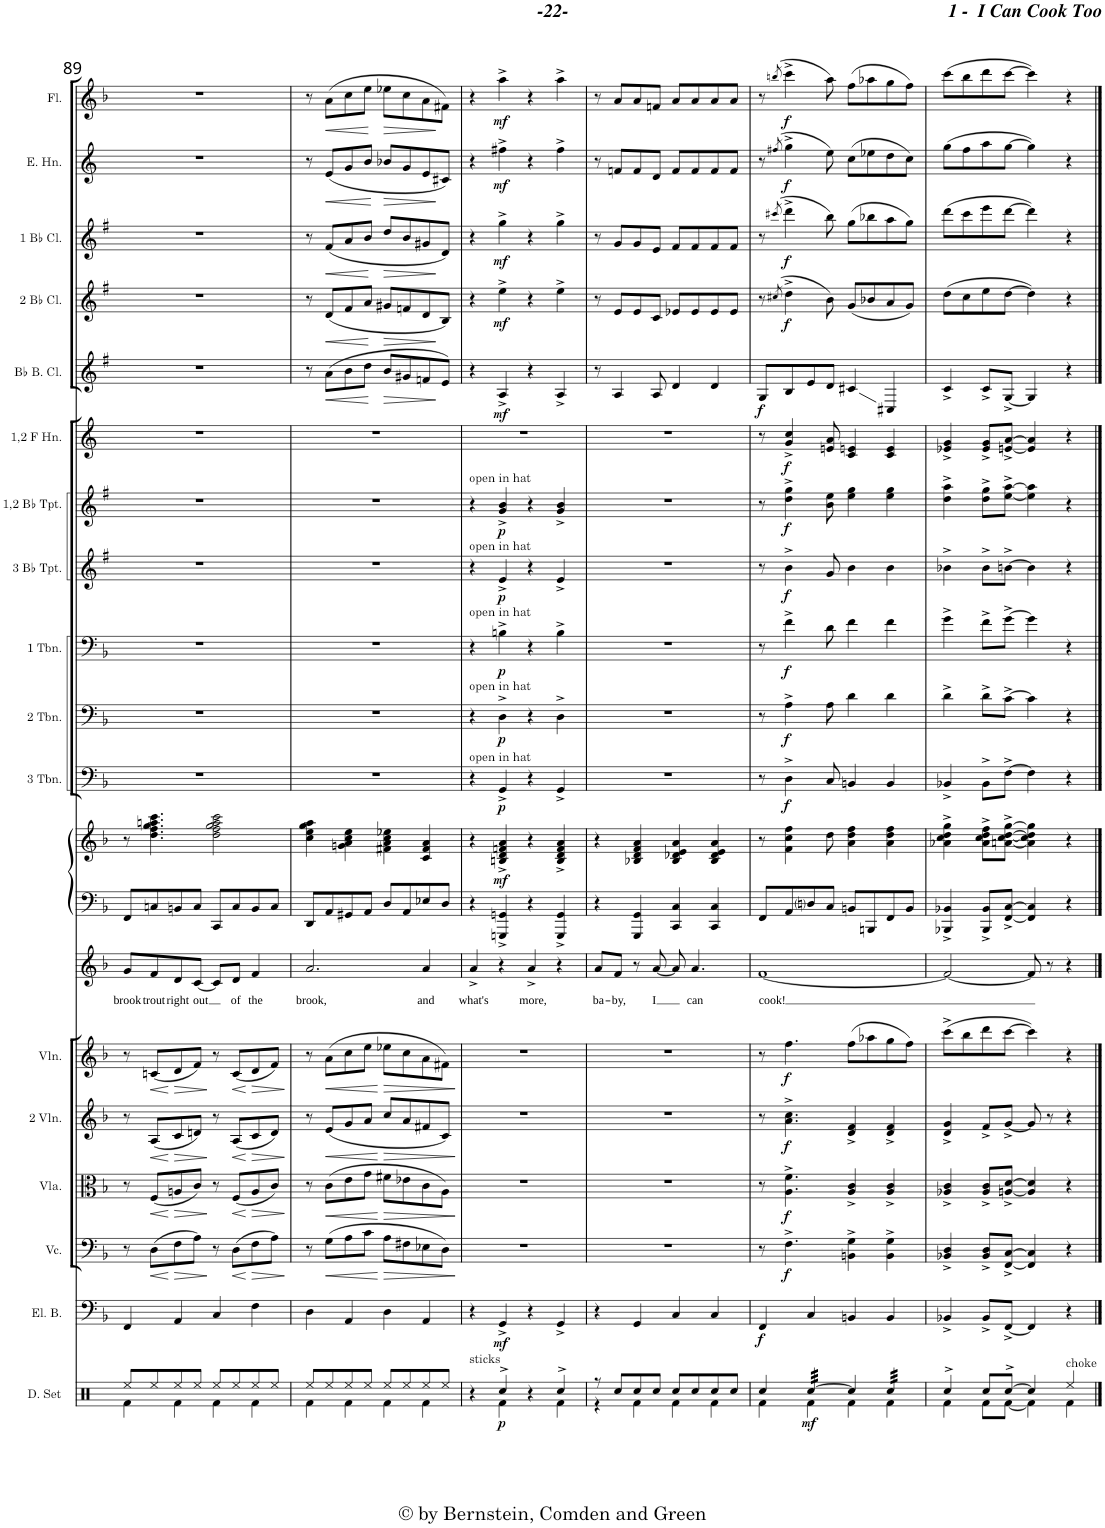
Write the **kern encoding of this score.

**kern	**dynam	**kern	**dynam	**kern	**dynam	**kern	**dynam	**kern	**dynam	**kern	**dynam	**kern	**text	**kern	**kern	**dynam	**kern	**dynam	**kern	**dynam	**kern	**dynam	**kern	**dynam	**kern	**dynam	**kern	**dynam	**kern	**dynam	**kern	**dynam	**kern	**dynam	**kern	**dynam	**kern	**dynam
*part19	*part19	*part18	*part18	*part17	*part17	*part16	*part16	*part15	*part15	*part14	*part14	*part13	*part13	*part12	*part12	*part12	*part11	*part11	*part10	*part10	*part9	*part9	*part8	*part8	*part7	*part7	*part6	*part6	*part5	*part5	*part4	*part4	*part3	*part3	*part2	*part2	*part1	*part1
*staff20	*staff20	*staff19	*staff19	*staff18	*staff18	*staff17	*staff17	*staff16	*staff16	*staff15	*staff15	*staff14	*staff14	*staff13	*staff12	*staff12/13	*staff11	*staff11	*staff10	*staff10	*staff9	*staff9	*staff8	*staff8	*staff7	*staff7	*staff6	*staff6	*staff5	*staff5	*staff4	*staff4	*staff3	*staff3	*staff2	*staff2	*staff1	*staff1
*I"Drumset	*	*I"Electric Bass	*	*I"Violoncello	*	*I"Viola	*	*I"2 Violin	*	*I"Violin	*	*I"Voice	*	*I"Piano	*	*	*I"3 Trombone	*	*I"2 Trombone	*	*I"1 Trombone	*	*I"3 Bb Trumpet	*	*I"1,2 Bb Trumpet	*	*I"1,2 Horn in F	*	*I"Bb Bass Clarinet	*	*I"2 Bb Clarinet	*	*I"1 Bb Clarinet	*	*I"English Horn	*	*I"Flute	*
*I'D. Set	*	*I'El. B.	*	*I'Vc.	*	*I'Vla.	*	*I'2 Vln.	*	*I'Vln.	*	*	*	*I'Pno	*	*	*I'3 Tbn.	*	*I'2 Tbn.	*	*I'1 Tbn.	*	*I'3 Bb Tpt.	*	*I'1,2 Bb Tpt.	*	*	*	*I'Bb B. Cl.	*	*I'2 Bb Cl.	*	*I'1 Bb Cl.	*	*I'E. Hn.	*	*I'Fl.	*
!!LO:PB:g=z
*clefX	*	*clefF4	*	*clefF4	*	*clefC3	*	*clefG2	*	*clefG2	*	*clefG2	*	*clefF4	*clefG2	*	*clefF4	*	*clefF4	*	*clefF4	*	*clefG2	*	*clefG2	*	*clefG2	*	*clefG2	*	*clefG2	*	*clefG2	*	*clefG2	*	*clefG2	*
*	*	*Trd7c12	*	*	*	*	*	*	*	*	*	*	*	*	*	*	*	*	*	*	*	*	*Trd1c2	*	*Trd1c2	*	*Trd4c7	*	*Trd8c14	*	*Trd1c2	*	*Trd1c2	*	*Trd4c7	*	*	*
*k[]	*	*k[b-]	*	*k[b-]	*	*k[b-]	*	*k[b-]	*	*k[b-]	*	*k[b-]	*	*k[b-]	*k[b-]	*	*k[b-]	*	*k[b-]	*	*k[b-]	*	*k[f#]	*	*k[f#]	*	*k[]	*	*k[f#]	*	*k[f#]	*	*k[f#]	*	*k[]	*	*k[b-]	*
*M2/2	*	*M2/2	*	*M2/2	*	*M2/2	*	*M2/2	*	*M2/2	*	*M2/2	*	*M2/2	*M2/2	*	*M2/2	*	*M2/2	*	*M2/2	*	*M2/2	*	*M2/2	*	*M2/2	*	*M2/2	*	*M2/2	*	*M2/2	*	*M2/2	*	*M2/2	*
*met(c|)	*	*met(c|)	*	*met(c|)	*	*met(c|)	*	*met(c|)	*	*met(c|)	*	*met(c|)	*	*met(c|)	*met(c|)	*	*met(c|)	*	*met(c|)	*	*met(c|)	*	*met(c|)	*	*met(c|)	*	*met(c|)	*	*met(c|)	*	*met(c|)	*	*met(c|)	*	*met(c|)	*	*met(c|)	*
=89	=89	=89	=89	=89	=89	=89	=89	=89	=89	=89	=89	=89	=89	=89	=89	=89	=89	=89	=89	=89	=89	=89	=89	=89	=89	=89	=89	=89	=89	=89	=89	=89	=89	=89	=89	=89	=89	=89
*^	*	*	*	*	*	*	*	*	*	*	*	*	*	*	*	*	*	*	*	*	*	*	*	*	*	*	*	*	*	*	*	*	*	*	*	*	*	*
!	!	!	!	!	!	!	!	!	!	!	!	!	!	!LO:LY:b	!	!	!	!	!	!	!	!	!	!	!	!	!	!	!	!	!	!	!	!	!	!	!	!	!
8Ree/L	4Rf\	.	4FF/	.	8r	.	8r	.	8r	.	8r	.	8g/L	brook	8FF/L	8r	.	1r	.	1r	.	1r	.	1r	.	1r	.	1r	.	1r	.	1r	.	1r	.	1r	.	1r	.
!	!	!	!	!	!	!LO:HP:b	!	!LO:HP:b	!	!LO:HP:b	!	!LO:HP:b	!	!LO:LY:b	!	!	!	!	!	!	!	!	!	!	!	!	!	!	!	!	!	!	!	!	!	!	!	!	!
8Ree/	.	.	.	.	(8D\L	<	(8F/L	<	(8A/L	<	(8cn/L	<	8f/	trout	8Cn/	4.dd\ 4.ff\ 4.gg\ 4.aan\ 4.ccc\	.	.	.	.	.	.	.	.	.	.	.	.	.	.	.	.	.	.	.	.	.	.	.
!	!	!	!	!	!	!LO:HP:n=1:b	!	!LO:HP:n=1:b	!	!LO:HP:n=1:b	!	!LO:HP:n=1:b	!	!LO:LY:b	!	!	!	!	!	!	!	!	!	!	!	!	!	!	!	!	!	!	!	!	!	!	!	!	!
8Ree/	4Rf\	.	4AA/	.	8F\	[ >	8An/	[ >	8c/	[ >	8d/	[ >	8d/	right	8BBn/	.	.	.	.	.	.	.	.	.	.	.	.	.	.	.	.	.	.	.	.	.	.	.	.
!	!	!	!	!	!	!	!	!	!	!	!	!	!	!LO:LY:b	!	!	!	!	!	!	!	!	!	!	!	!	!	!	!	!	!	!	!	!	!	!	!	!	!
8Ree/J	.	.	.	.	8A\J)	.	8c/J)	.	8dn/J)	.	8f/J)	.	[8c/J	out	8C/J	.	.	.	.	.	.	.	.	.	.	.	.	.	.	.	.	.	.	.	.	.	.	.	.
8Ree/L	4Rf\	.	4C/	.	8r	]	8r	]	8r	]	8r	]	8c/L]	.	8CC/L	2dd\ 2ff\ 2gg\ 2aa\ 2ccc\	.	.	.	.	.	.	.	.	.	.	.	.	.	.	.	.	.	.	.	.	.	.	.
!	!	!	!	!	!	!LO:HP:b	!	!LO:HP:b	!	!LO:HP:b	!	!LO:HP:b	!	!LO:LY:b	!	!	!	!	!	!	!	!	!	!	!	!	!	!	!	!	!	!	!	!	!	!	!	!	!
8Ree/	.	.	.	.	(8D\L	<	(8F/L	<	(8A/L	<	(8c/L	<	8d/J	of	8C/	.	.	.	.	.	.	.	.	.	.	.	.	.	.	.	.	.	.	.	.	.	.	.	.
!	!	!	!	!	!	!LO:HP:n=1:b	!	!LO:HP:n=1:b	!	!LO:HP:n=1:b	!	!LO:HP:n=1:b	!	!LO:LY:b	!	!	!	!	!	!	!	!	!	!	!	!	!	!	!	!	!	!	!	!	!	!	!	!	!
8Ree/	4Rf\	.	4F\	.	8F\	[ >	8A/	[ >	8c/	[ >	8d/	[ >	4f/	the	8BB/	.	.	.	.	.	.	.	.	.	.	.	.	.	.	.	.	.	.	.	.	.	.	.	.
8Ree/J	.	.	.	.	8A\J)	.	8c/J)	.	8d/J)	.	8f/J)	.	.	.	8C/J	.	.	.	.	.	.	.	.	.	.	.	.	.	.	.	.	.	.	.	.	.	.	.	.
*v	*v	*	*	*	*	*	*	*	*	*	*	*	*	*	*	*	*	*	*	*	*	*	*	*	*	*	*	*	*	*	*	*	*	*	*	*	*	*	*
.	.	.	.	.	]	.	]	.	]	.	]	.	.	.	.	.	.	.	.	.	.	.	.	.	.	.	.	.	.	.	.	.	.	.	.	.	.	.
=90	=90	=90	=90	=90	=90	=90	=90	=90	=90	=90	=90	=90	=90	=90	=90	=90	=90	=90	=90	=90	=90	=90	=90	=90	=90	=90	=90	=90	=90	=90	=90	=90	=90	=90	=90	=90	=90	=90
*^	*	*	*	*	*	*	*	*	*	*	*	*	*	*	*	*	*	*	*	*	*	*	*	*	*	*	*	*	*	*	*	*	*	*	*	*	*	*
!	!	!	!	!	!	!	!	!	!	!	!	!	!	!LO:LY:b	!	!	!	!	!	!	!	!	!	!	!	!	!	!	!	!	!	!	!	!	!	!	!	!	!
8Ree/L	4Rf\	.	4D\	.	8r	.	8r	.	8r	.	8r	.	2.a/	brook,	8DD/L	4cc\ 4ee\ 4gg\ 4aa\	.	1r	.	1r	.	1r	.	1r	.	1r	.	1r	.	8r	.	8r	.	8r	.	8r	.	8r	.
!	!	!	!	!	!	!LO:HP:b	!	!LO:HP:b	!	!LO:HP:b	!	!LO:HP:b	!	!	!	!	!	!	!	!	!	!	!	!	!	!	!	!	!	!	!LO:HP:b	!	!LO:HP:b	!	!LO:HP:b	!	!LO:HP:b	!	!LO:HP:b
8Ree/	.	.	.	.	(8G\L	<	(8c\L	<	(8e/L	<	(8a\L	<	.	.	8AA/	.	.	.	.	.	.	.	.	.	.	.	.	.	.	(8a\L	<	(8d/L	<	(8f#/L	<	(8e/L	<	(8a\L	<
8Ree/	4Rf\	.	4AA/	.	8A\	.	8e\	.	8g/	.	8cc\	.	.	.	8GG#X/	4gn\ 4a\ 4cc\ 4ee\	.	.	.	.	.	.	.	.	.	.	.	.	.	8b\	.	8f#/	.	8a/	.	8g/	.	8cc\	.
8Ree/J	.	.	.	.	8c\J	.	8g\J	.	8a/J	.	8ee\J	.	.	.	8AA/J	.	.	.	.	.	.	.	.	.	.	.	.	.	.	8dd\J	.	8a/J	.	8b/J	.	8b/J	.	8ee\J	.
!	!	!	!	!	!	!LO:HP:n=1:b	!	!LO:HP:n=1:b	!	!LO:HP:n=1:b	!	!LO:HP:n=1:b	!	!	!	!	!	!	!	!	!	!	!	!	!	!	!	!	!	!	!LO:HP:n=1:b	!	!LO:HP:n=1:b	!	!LO:HP:n=1:b	!	!LO:HP:n=1:b	!	!LO:HP:n=1:b
8Ree/L	4Rf\	.	4D\	.	8A\L	[ >	8f#X\L	[ >	8cc/L	[ >	8ee-X\L	[ >	.	.	8D/L	4f#X\ 4a\ 4cc\ 4ee-X\	.	.	.	.	.	.	.	.	.	.	.	.	.	8b/L	[ >	8g#X/L	[ >	8dd/L	[ >	8b-X/L	[ >	8ee-X\L	[ >
8Ree/	.	.	.	.	8F#X\	.	8e-X\	.	8a/	.	8cc\	.	.	.	8AA/	.	.	.	.	.	.	.	.	.	.	.	.	.	.	8g#X/	.	8fn/	.	8b/	.	8g/	.	8cc\	.
!	!	!	!	!	!	!	!	!	!	!	!	!	!	!LO:LY:b	!	!	!	!	!	!	!	!	!	!	!	!	!	!	!	!	!	!	!	!	!	!	!	!	!
8Ree/	4Rf\	.	4AA/	.	8E-X\	.	8c\	.	8f#X/	.	8a\	.	4a/	and	8E-X/	4c/ 4f#/ 4a/	.	.	.	.	.	.	.	.	.	.	.	.	.	8fn/	.	8d/	.	8g#X/	.	8e/	.	8a\	.
8Ree/J	.	.	.	.	8D\J)	.	8A\J)	.	8c/J)	.	8f#X\J)	.	.	.	8D/J	.	.	.	.	.	.	.	.	.	.	.	.	.	.	8e/J)	]	8B/J)	]	8d/J)	]	8c#X/J)	]	8f#X\J)	]
*v	*v	*	*	*	*	*	*	*	*	*	*	*	*	*	*	*	*	*	*	*	*	*	*	*	*	*	*	*	*	*	*	*	*	*	*	*	*	*	*
.	.	.	.	.	]	.	]	.	]	.	]	.	.	.	.	.	.	.	.	.	.	.	.	.	.	.	.	.	.	.	.	.	.	.	.	.	.	.
=91	=91	=91	=91	=91	=91	=91	=91	=91	=91	=91	=91	=91	=91	=91	=91	=91	=91	=91	=91	=91	=91	=91	=91	=91	=91	=91	=91	=91	=91	=91	=91	=91	=91	=91	=91	=91	=91	=91
*^	*	*	*	*	*	*	*	*	*	*	*	*	*	*	*	*	*	*	*	*	*	*	*	*	*	*	*	*	*	*	*	*	*	*	*	*	*	*
!	!	!	!	!	!	!	!	!	!	!	!	!	!	!	!	!	!	!	!	!	!	!	!	!	!	!LO:TX:a:t=open in hat	!	!	!	!	!	!	!	!	!	!	!	!	!
!	!	!	!	!	!	!	!	!	!	!	!	!	!	!	!	!	!	!	!	!	!	!	!	!LO:TX:a:t=open in hat	!	!	!	!	!	!	!	!	!	!	!	!	!	!	!
!	!	!	!	!	!	!	!	!	!	!	!	!	!	!	!	!	!	!	!	!	!	!LO:TX:a:t=open in hat	!	!	!	!	!	!	!	!	!	!	!	!	!	!	!	!	!
!	!	!	!	!	!	!	!	!	!	!	!	!	!	!	!	!	!	!	!	!LO:TX:a:t=open in hat	!	!	!	!	!	!	!	!	!	!	!	!	!	!	!	!	!	!	!
!	!	!	!	!	!	!	!	!	!	!	!	!	!	!	!	!	!	!LO:TX:a:t=open in hat	!	!	!	!	!	!	!	!	!	!	!	!	!	!	!	!	!	!	!	!	!
!LO:TX:a:t=sticks	!	!	!	!	!	!	!	!	!	!	!	!	!	!	!	!	!	!	!	!	!	!	!	!	!	!	!	!	!	!	!	!	!	!	!	!	!	!	!
!	!	!	!	!	!	!	!	!	!	!	!	!	!	!LO:LY:b	!	!	!	!	!	!	!	!	!	!	!	!	!	!	!	!	!	!	!	!	!	!	!	!	!
4r	4ryy	.	4r	.	1r	.	1r	.	1r	.	1r	.	4a^/	what's	4r	4r	.	4r	.	4r	.	4r	.	4r	.	4r	.	1r	.	4r	.	4r	.	4r	.	4r	.	4r	.
!	!	!LO:DY:b	!	!LO:DY:b	!	!	!	!	!	!	!	!	!	!	!	!	!LO:DY:b	!	!LO:DY:b	!	!LO:DY:b	!	!LO:DY:b	!	!LO:DY:b	!	!LO:DY:b	!	!	!	!LO:DY:b	!	!LO:DY:b	!	!LO:DY:b	!	!LO:DY:b	!	!LO:DY:b
4Rcc^/	4Rf\	p	4GG^/	mf	.	.	.	.	.	.	.	.	4r	.	4GGGn/^ 4GGn/^	4Bn/^ 4d/^ 4fn/^ 4a/^	mf	4GG^/	p	4D^\	p	4Bn^\	p	4e^/	p	4g/^ 4b/^	p	.	.	4A^/	mf	4ee^\	mf	4gg^\	mf	4ff#X^\	mf	4aa^\	mf
!	!	!	!	!	!	!	!	!	!	!	!	!	!	!LO:LY:b	!	!	!	!	!	!	!	!	!	!	!	!	!	!	!	!	!	!	!	!	!	!	!	!	!
4r	4ryy	.	4r	.	.	.	.	.	.	.	.	.	4a^/	more,	4r	4r	.	4r	.	4r	.	4r	.	4r	.	4r	.	.	.	4r	.	4r	.	4r	.	4r	.	4r	.
4Rcc^/	4Rf\	.	4GG^/	.	.	.	.	.	.	.	.	.	4r	.	4GGG/^ 4GG/^	4B/^ 4d/^ 4f/^ 4a/^	.	4GG^/	.	4D^\	.	4B^\	.	4e^/	.	4g/^ 4b/^	.	.	.	4A^/	.	4ee^\	.	4gg^\	.	4ff#^\	.	4aa^\	.
=92	=92	=92	=92	=92	=92	=92	=92	=92	=92	=92	=92	=92	=92	=92	=92	=92	=92	=92	=92	=92	=92	=92	=92	=92	=92	=92	=92	=92	=92	=92	=92	=92	=92	=92	=92	=92	=92	=92	=92
!	!	!	!	!	!	!	!	!	!	!	!	!	!	!LO:LY:b	!	!	!	!	!	!	!	!	!	!	!	!	!	!	!	!	!	!	!	!	!	!	!	!	!
8r	4r	.	4r	.	1r	.	1r	.	1r	.	1r	.	8a/L	ba-	4r	4r	.	1r	.	1r	.	1r	.	1r	.	1r	.	1r	.	8r	.	8r	.	8r	.	8r	.	8r	.
!	!	!	!	!	!	!	!	!	!	!	!	!	!	!LO:LY:b	!	!	!	!	!	!	!	!	!	!	!	!	!	!	!	!	!	!	!	!	!	!	!	!	!
8Rcc/L	.	.	.	.	.	.	.	.	.	.	.	.	8f/J	-by,	.	.	.	.	.	.	.	.	.	.	.	.	.	.	.	4A/	.	8e/L	.	8g/L	.	8fn/L	.	8a/L	.
8Rcc/	4Rf\	.	4GG/	.	.	.	.	.	.	.	.	.	8r	.	4GGG/ 4GG/	4B-X/ 4d/ 4f/ 4a/	.	.	.	.	.	.	.	.	.	.	.	.	.	.	.	8e/	.	8g/	.	8f/	.	8a/	.
!	!	!	!	!	!	!	!	!	!	!	!	!	!	!LO:LY:b	!	!	!	!	!	!	!	!	!	!	!	!	!	!	!	!	!	!	!	!	!	!	!	!	!
8Rcc/J	.	.	.	.	.	.	.	.	.	.	.	.	[8a/	I	.	.	.	.	.	.	.	.	.	.	.	.	.	.	.	8A/	.	8c/J	.	8e/J	.	8d/J	.	8fn/J	.
8Rcc/L	4Rf\	.	4C/	.	.	.	.	.	.	.	.	.	8a/]	.	4CC/ 4C/	4B-/ 4d-X/ 4e/ 4a/	.	.	.	.	.	.	.	.	.	.	.	.	.	4d/	.	8e-X/L	.	8f#/L	.	8f/L	.	8a/L	.
!	!	!	!	!	!	!	!	!	!	!	!	!	!	!LO:LY:b	!	!	!	!	!	!	!	!	!	!	!	!	!	!	!	!	!	!	!	!	!	!	!	!	!
8Rcc/	.	.	.	.	.	.	.	.	.	.	.	.	4.a/	can	.	.	.	.	.	.	.	.	.	.	.	.	.	.	.	.	.	8e-/	.	8f#/	.	8f/	.	8a/	.
8Rcc/	4Rf\	.	4C/	.	.	.	.	.	.	.	.	.	.	.	4CC/ 4C/	4B-/ 4d-/ 4e/ 4a/	.	.	.	.	.	.	.	.	.	.	.	.	.	4d/	.	8e-/	.	8f#/	.	8f/	.	8a/	.
8Rcc/J	.	.	.	.	.	.	.	.	.	.	.	.	.	.	.	.	.	.	.	.	.	.	.	.	.	.	.	.	.	.	.	8e-/J	.	8f#/J	.	8f/J	.	8a/J	.
=93	=93	=93	=93	=93	=93	=93	=93	=93	=93	=93	=93	=93	=93	=93	=93	=93	=93	=93	=93	=93	=93	=93	=93	=93	=93	=93	=93	=93	=93	=93	=93	=93	=93	=93	=93	=93	=93	=93	=93
!	!	!	!	!LO:DY:b	!	!	!	!	!	!	!	!	!	!LO:LY:b	!	!	!	!	!	!	!	!	!	!	!	!	!	!	!	!	!LO:DY:b	!	!	!	!	!	!	!	!
4Rcc/	4Rf\	.	4FF/	f	8r	.	8r	.	8r	.	8r	.	[1f	cook!	8FF/L	8r	.	8r	.	8r	.	8r	.	8r	.	8r	.	8r	.	8G/L	f	8r	.	8r	.	8r	.	8r	.
.	.	.	.	.	.	.	.	.	.	.	.	.	.	.	.	.	.	.	.	.	.	.	.	.	.	.	.	.	.	.	.	(8qcc#X/	.	(8qccc#X/	.	(8qff#X/	.	(8qbbn/	.
!	!	!	!	!	!	!LO:DY:b	!	!LO:DY:b	!	!LO:DY:b	!	!LO:DY:b	!	!	!	!	!	!	!LO:DY:b	!	!LO:DY:b	!	!LO:DY:b	!	!LO:DY:b	!	!LO:DY:b	!	!LO:DY:b	!	!	!	!LO:DY:b	!	!LO:DY:b	!	!LO:DY:b	!	!LO:DY:b
.	.	.	.	.	4.F^\	f	4.A\^ 4.f\^	f	4.a\^ 4.cc\^	f	4.ff\	f	.	.	8AA/	4f\ 4cc\ 4ff\	.	4D^\	f	4A^\	f	4f^\	f	4b^\	f	4dd\^ 4gg\^	f	4g/^ 4cc/^	f	8B/	.	4dd^\	f	4ddd^\	f	4gg^\	f	4ccc^\	f
!	!	!LO:DY:b	!	!	!	!	!	!	!	!	!	!	!	!	!	!	!	!	!	!	!	!	!	!	!	!	!	!	!	!	!	!	!	!	!	!	!	!	!
*tremolo	*	*	*	*	*	*	*	*	*	*	*	*	*	*	*	*	*	*	*	*	*	*	*	*	*	*	*	*	*	*	*	*	*	*	*	*	*	*	*
[32Rcc/LLL	4Rf\	mf	4C/	.	.	.	.	.	.	.	.	.	.	.	8Dni/	.	.	.	.	.	.	.	.	.	.	.	.	.	.	8e/	.	.	.	.	.	.	.	.	.
32Rcc/	.	.	.	.	.	.	.	.	.	.	.	.	.	.	.	.	.	.	.	.	.	.	.	.	.	.	.	.	.	.	.	.	.	.	.	.	.	.	.
32Rcc/	.	.	.	.	.	.	.	.	.	.	.	.	.	.	.	.	.	.	.	.	.	.	.	.	.	.	.	.	.	.	.	.	.	.	.	.	.	.	.
32Rcc/	.	.	.	.	.	.	.	.	.	.	.	.	.	.	.	.	.	.	.	.	.	.	.	.	.	.	.	.	.	.	.	.	.	.	.	.	.	.	.
32Rcc/	.	.	.	.	.	.	.	.	.	.	.	.	.	.	8C/J	8dd\	.	8C/	.	8A\	.	8d\	.	8g/	.	8b\ 8ee\	.	8en/ 8a/	.	8d/J	.	8b\)	.	8bb\)	.	8ee\)	.	8aa\)	.
32Rcc/	.	.	.	.	.	.	.	.	.	.	.	.	.	.	.	.	.	.	.	.	.	.	.	.	.	.	.	.	.	.	.	.	.	.	.	.	.	.	.
32Rcc/	.	.	.	.	.	.	.	.	.	.	.	.	.	.	.	.	.	.	.	.	.	.	.	.	.	.	.	.	.	.	.	.	.	.	.	.	.	.	.
32Rcc/JJJ	.	.	.	.	.	.	.	.	.	.	.	.	.	.	.	.	.	.	.	.	.	.	.	.	.	.	.	.	.	.	.	.	.	.	.	.	.	.	.
*Xtremolo	*	*	*	*	*	*	*	*	*	*	*	*	*	*	*	*	*	*	*	*	*	*	*	*	*	*	*	*	*	*	*	*	*	*	*	*	*	*	*
4Rcc/]	4Rf\	.	4BBn/	.	4BBn\^ 4G\^	.	4A/^ 4c/^	.	4d/^ 4f/^	.	(8ff\L	.	.	.	8BBn/L	4a\ 4dd\ 4ff\	.	4BBn/	.	4d\	.	4f\	.	4b\	.	4ee\ 4gg\	.	4c/ 4en/	.	4c#X/	.	(8g/L	.	(8gg\L	.	(8cc\L	.	(8ff\L	.
.	.	.	.	.	.	.	.	.	.	.	8aa-X\	.	.	.	8BBBn/	.	.	.	.	.	.	.	.	.	.	.	.	.	.	.	.	8b-X/	.	8bb-X\	.	8ee-X\	.	8aa-X\	.
*tremolo	*	*	*	*	*	*	*	*	*	*	*	*	*	*	*	*	*	*	*	*	*	*	*	*	*	*	*	*	*	*	*	*	*	*	*	*	*	*	*
32Rcc/LLL	4Rf\	.	4BB/	.	4BB\^ 4G\^	.	4A/^ 4c/^	.	4d/^ 4f/^	.	8gg\	.	.	.	8FF/	4a\ 4dd\ 4ff\	.	4BB/	.	4d\	.	4f\	.	4b\	.	4ee\ 4gg\	.	4c/ 4e/	.	4C#X/	.	8a/	.	8aa\	.	8dd\	.	8gg\	.
32Rcc/	.	.	.	.	.	.	.	.	.	.	.	.	.	.	.	.	.	.	.	.	.	.	.	.	.	.	.	.	.	.	.	.	.	.	.	.	.	.	.
32Rcc/	.	.	.	.	.	.	.	.	.	.	.	.	.	.	.	.	.	.	.	.	.	.	.	.	.	.	.	.	.	.	.	.	.	.	.	.	.	.	.
32Rcc/	.	.	.	.	.	.	.	.	.	.	.	.	.	.	.	.	.	.	.	.	.	.	.	.	.	.	.	.	.	.	.	.	.	.	.	.	.	.	.
32Rcc/	.	.	.	.	.	.	.	.	.	.	8ff\J)	.	.	.	8BB/J	.	.	.	.	.	.	.	.	.	.	.	.	.	.	.	.	8g/J)	.	8gg\J)	.	8cc\J)	.	8ff\J)	.
32Rcc/	.	.	.	.	.	.	.	.	.	.	.	.	.	.	.	.	.	.	.	.	.	.	.	.	.	.	.	.	.	.	.	.	.	.	.	.	.	.	.
32Rcc/	.	.	.	.	.	.	.	.	.	.	.	.	.	.	.	.	.	.	.	.	.	.	.	.	.	.	.	.	.	.	.	.	.	.	.	.	.	.	.
32Rcc/JJJ	.	.	.	.	.	.	.	.	.	.	.	.	.	.	.	.	.	.	.	.	.	.	.	.	.	.	.	.	.	.	.	.	.	.	.	.	.	.	.
*Xtremolo	*	*	*	*	*	*	*	*	*	*	*	*	*	*	*	*	*	*	*	*	*	*	*	*	*	*	*	*	*	*	*	*	*	*	*	*	*	*	*
=94	=94	=94	=94	=94	=94	=94	=94	=94	=94	=94	=94	=94	=94	=94	=94	=94	=94	=94	=94	=94	=94	=94	=94	=94	=94	=94	=94	=94	=94	=94	=94	=94	=94	=94	=94	=94	=94	=94	=94
4Rcc^/	4Rf\	.	4BB-X^/	.	4BB-X/^ 4D/^	.	4A-X/^ 4c/^	.	4d/^ 4g/^	.	(8ccc^\L	.	2f/_	.	4BBB-X/^ 4BB-X/^	4a-X\^ 4cc\^ 4dd\^ 4gg\^	.	4BB-X^/	.	4d^\	.	4g^\	.	4b-X^\	.	4dd\^ 4aa\^	.	4e-X/^ 4g/^	.	4c^/	.	(8dd\L	.	(8ddd\L	.	(8gg\L	.	(8ccc\L	.
.	.	.	.	.	.	.	.	.	.	.	8bb-\	.	.	.	.	.	.	.	.	.	.	.	.	.	.	.	.	.	.	.	.	8cc\	.	8ccc\	.	8ff\	.	8bb-\	.
8Rcc/L	8Rf\L	.	8BB-^/L	.	8BB-/^ 8D/^L	.	8A-/^ 8c/^L	.	8f^/L	.	8ddd\	.	.	.	8BBB-/^ 8BB-/^L	8a-\^ 8cc\^ 8dd\^ 8ff\^L	.	8BB-^\L	.	8d^\L	.	8f^\L	.	8b-^\L	.	8dd\^ 8gg\^L	.	8e-/^ 8g/^L	.	8c^/L	.	8ee\	.	8eee\	.	8aa\	.	8ddd\	.
[8Rcc^/J	[8Rf\J	.	[8FF^/J	.	[8FF/^ [8C/^J	.	[8An/^ [8d/^J	.	[8g^/J	.	[8ccc\J	.	.	.	[8FF/^ [8C/^J	[8an\^ [8cc\^ [8dd\^ [8gg\^J	.	[8F^\J	.	[8c^\J	.	[8g^\J	.	[8bn^\J	.	[8ee\^ [8aa\^J	.	[8en/^ [8a/^J	.	[8G^/J	.	[8dd\J	.	[8ddd\J	.	[8gg\J	.	[8ccc\J	.
4Rcc/]	4Rf\]	.	4FF/]	.	4FF/] 4C/]	.	4A/] 4d/]	.	8g/]	.	4ccc\])	.	8f/]	.	4FF/] 4C/]	4a\] 4cc\] 4dd\] 4gg\]	.	4F\]	.	4c\]	.	4g\]	.	4b\]	.	4ee\] 4aa\]	.	4e/] 4a/]	.	4G/]	.	4dd\])	.	4ddd\])	.	4gg\])	.	4ccc\])	.
.	.	.	.	.	.	.	.	.	8r	.	.	.	8r	.	.	.	.	.	.	.	.	.	.	.	.	.	.	.	.	.	.	.	.	.	.	.	.	.	.
!LO:TX:a:t=choke	!	!	!	!	!	!	!	!	!	!	!	!	!	!	!	!	!	!	!	!	!	!	!	!	!	!	!	!	!	!	!	!	!	!	!	!	!	!	!
4Ree/	4Rf\	.	4r	.	4r	.	4r	.	4r	.	4r	.	4r	.	4r	4r	.	4r	.	4r	.	4r	.	4r	.	4r	.	4r	.	4r	.	4r	.	4r	.	4r	.	4r	.
*v	*v	*	*	*	*	*	*	*	*	*	*	*	*	*	*	*	*	*	*	*	*	*	*	*	*	*	*	*	*	*	*	*	*	*	*	*	*	*	*
==	==	==	==	==	==	==	==	==	==	==	==	==	==	==	==	==	==	==	==	==	==	==	==	==	==	==	==	==	==	==	==	==	==	==	==	==	==	==
*-	*-	*-	*-	*-	*-	*-	*-	*-	*-	*-	*-	*-	*-	*-	*-	*-	*-	*-	*-	*-	*-	*-	*-	*-	*-	*-	*-	*-	*-	*-	*-	*-	*-	*-	*-	*-	*-	*-
